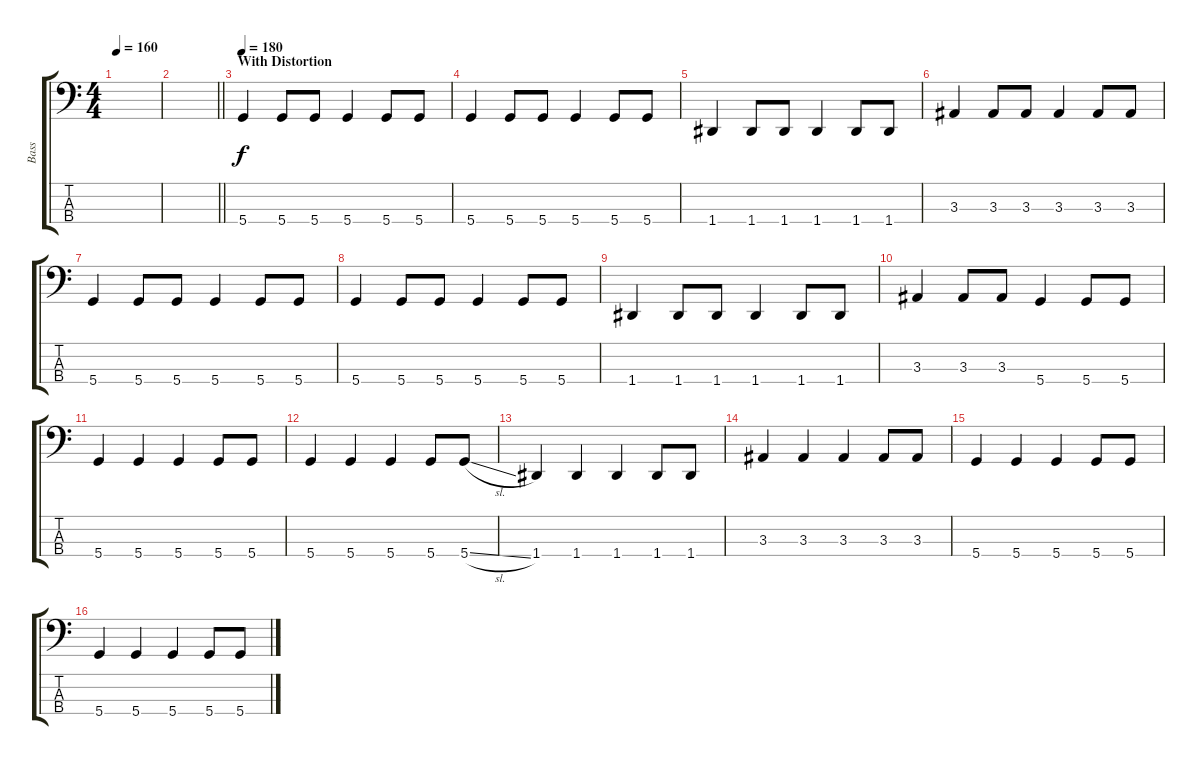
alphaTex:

\track ("Bass" "Bass") {instrument electricbassfinger}
\staff {score tabs}
\tuning (F2 C2 G1 D1) {hide}
\ts (4 4)
\tempo 160
\clef f4
\ks c
|
\barLineRight lightlight
|
\section ("" "With Distortion")
\tempo 180
5.4.4 5.4.8 5.4.8 5.4.4 5.4.8 5.4.8 |
5.4.4 5.4.8 5.4.8 5.4.4 5.4.8 5.4.8 |
1.4.4 1.4.8 1.4.8 1.4.4 1.4.8 1.4.8 |
3.3.4 3.3.8 3.3.8 3.3.4 3.3.8 3.3.8 |
5.4.4 5.4.8 5.4.8 5.4.4 5.4.8 5.4.8 |
5.4.4 5.4.8 5.4.8 5.4.4 5.4.8 5.4.8 |
1.4.4 1.4.8 1.4.8 1.4.4 1.4.8 1.4.8 |
3.3.4 3.3.8 3.3.8 5.4.4 5.4.8 5.4.8 |
5.4.4 5.4.4 5.4.4 5.4.8 5.4.8 |
5.4.4 5.4.4 5.4.4 5.4.8 5.4{sl}.8 |
1.4.4 1.4.4 1.4.4 1.4.8 1.4.8 |
3.3.4 3.3.4 3.3.4 3.3.8 3.3.8 |
5.4.4 5.4.4 5.4.4 5.4.8 5.4.8 |
5.4.4 5.4.4 5.4.4 5.4.8 5.4{sl}.8
